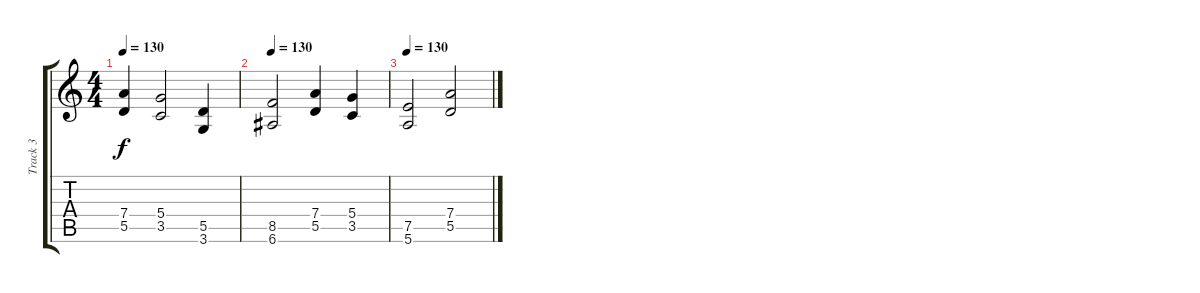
\track ("Track 3" "Track 3") {instrument distortionguitar}
\staff {score tabs}
\tuning (E4 B3 G3 D3 A2 E2) {hide}
\ts (4 4)
\tempo 130
\clef g2
\ks c
(7.4 5.5).4{dy f} (5.4 3.5).2 (5.5 3.6).4 |
\tempo 130
(8.5 6.6).2 (7.4 5.5).4 (5.4 3.5).4 |
\tempo 130
(7.5 5.6).2 (7.4 5.5).2
